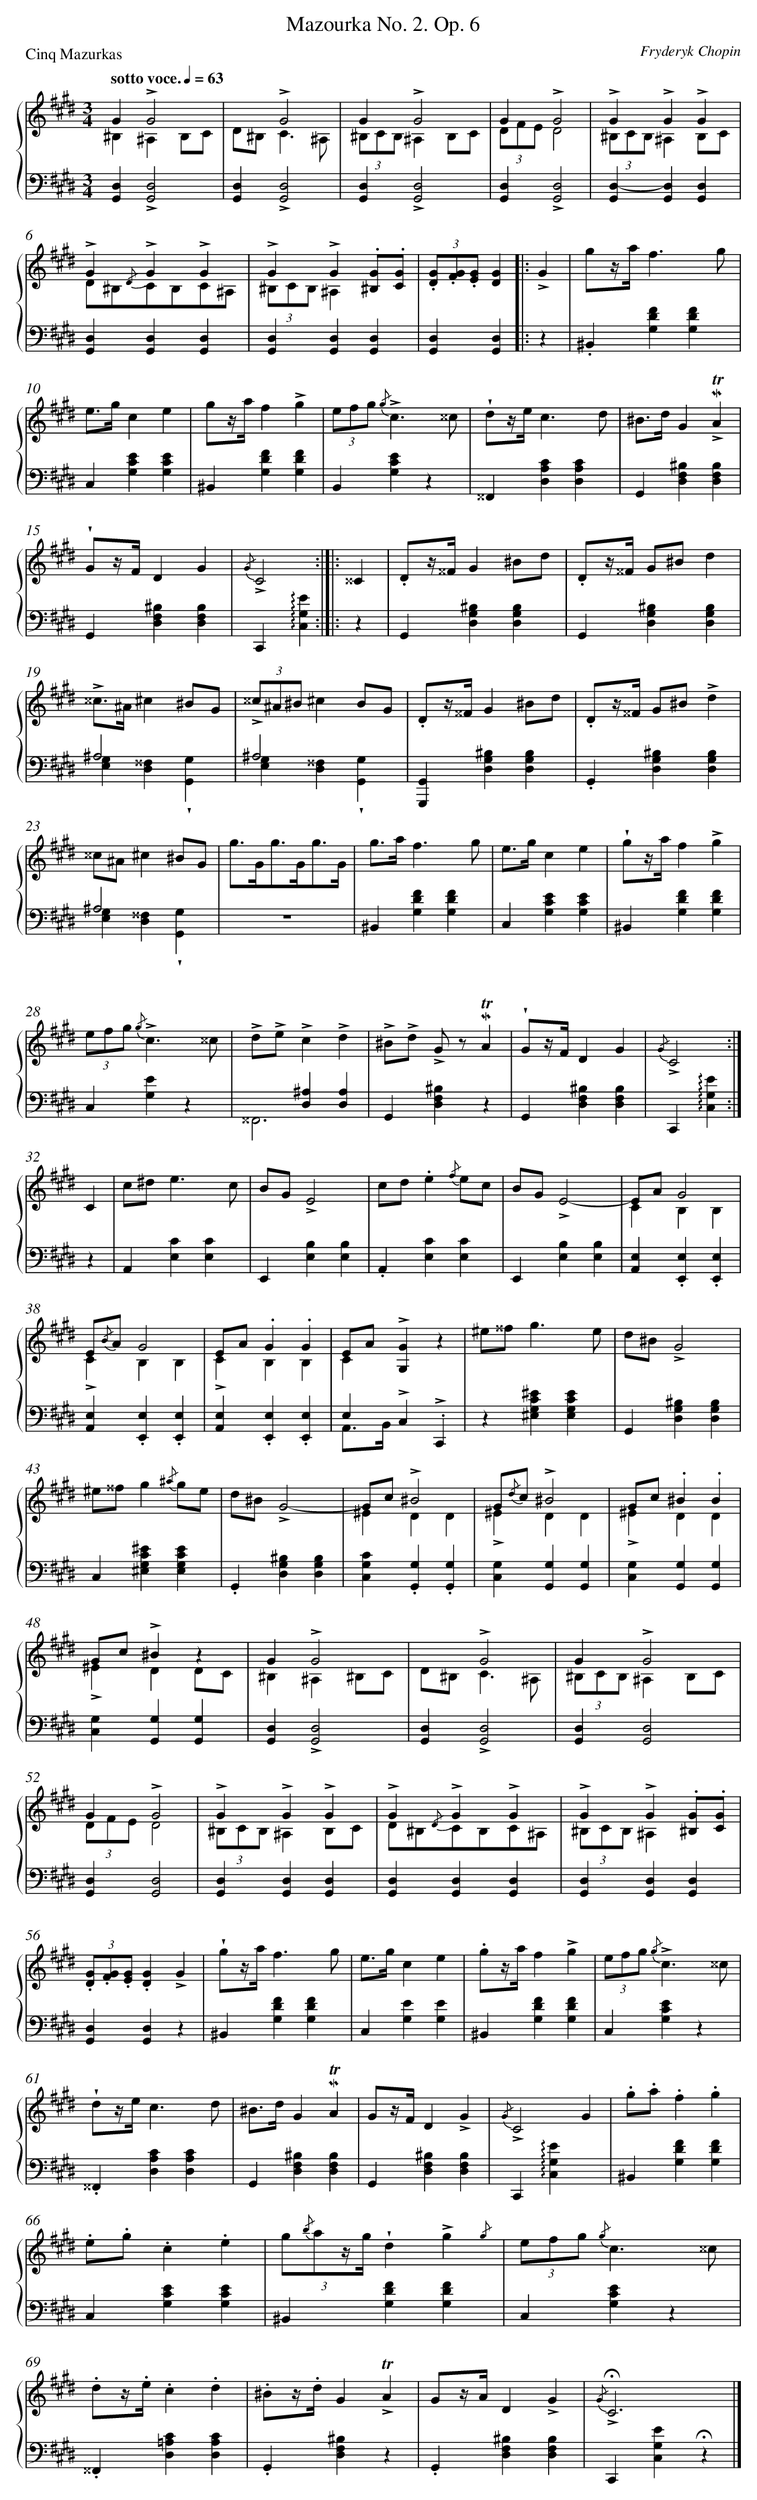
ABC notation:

X:1
T: Mazourka No. 2.	Op. 6
C: Fryderyk Chopin
L: 1/4
M: 3/4
P: Cinq Mazurkas
Q: "sotto voce." 1/4=63
%%staves {1 2}
V: 1 clef=treble
V: 2 clef=bass
K: E
[V:1] G!accent!G2 & ^B,^A,B,/C/ |
[V:2] [D,G,,]!accent![D,2G,,2] |
[V:1] x!accent!G2 & D/^B,<C^A,/ |
[V:2] [D,G,,]!accent![D,2G,,2] |
[V:1] G!accent!G2 & (3^B,/C/B,/^A,B,/C/ |
[V:2] [D,G,,]!accent![D,2G,,2] |
[V:1] G!accent!G2 & (3D/F/E/D2 |
[V:2] [D,G,,]!accent![D,2G,,2] |
[V:1] !accent!G!accent!G!accent!G & (3^B,/C/B,/^A,B,/C/ |
[V:2] [D,-G,,][D,G,,][D,G,,] |
[V:1] !accent!G{/D}!accent!G!accent!G & D/^B,/C/B,/C/^A,/ |
[V:2] [D,G,,][D,G,,][D,G,,] |
[V:1] !accent!G!accent!G.[G/^B,/].[G/C/] & (3^B,/C/B,/^A,x |
[V:2] [D,G,,][D,G,,][D,G,,] |
[V:1] (3.[G/D/].[G/F/].[G/E/][GD] ]|:
[V:2] [D,G,,][D,G,,] ]|:
[V:1] !accent!G [I:setbarnb 9]|
[V:2] z |
[V:1] g/z//a//f3/g/ |
[V:2] .^B,,[FDG,][FDG,] |
[V:1] e/>g/ce |
[V:2] C,[ECG,][ECG,] |
[V:1] g/z//a//f!accent!g |
[V:2] ^B,,[FDG,][FDG,] |
[V:1] (3e/f/g/ {/g}!accent!c3/^^c/ |
[V:2] B,,[ECG,]z |
[V:1] !wedge!d/z//e//c3/d/ |
[V:2] ^^F,,[CA,D,][CA,D,] |
[V:1] ^B/>d/G!accent!!mordent!!trill!A |
[V:2] G,,[^B,F,D,][B,F,D,] |
[V:1] !wedge!G/z//F//DG |
[V:2] G,,[^B,F,D,][B,F,D,] |
[V:1] {/G}!accent!C2 :|]|:
[V:2] C,,!arpeggio![EG,C,] :|]|:
[V:1] ^^C [I:setbarnb 17]|
[V:2] z |
[V:1] .D/z//^^F//G^B/d/ |
[V:2] G,,[^B,G,D,][B,G,D,] |
[V:1] .D/z//^^F// G/^B/d |
[V:2] G,,[^B,G,D,][B,G,D,] |
[V:1] !accent!^^c/>^A/^c^B/G/ |
[V:2] ^A,2x & [G,E,][^^F,D,]!wedge![G,G,,] |
[V:1] (3!accent!^^c/^A/^B/^cB/G/ |
[V:2] ^A,2x & [G,E,][^^F,D,]!wedge![G,G,,] |
[V:1] .D/z//^^F//G^B/d/ |
[V:2] [G,,G,,,][^B,G,D,][B,G,D,] |
[V:1] .D/z//^^F// G/^B/!accent!d |
[V:2] .G,,[^B,G,D,][B,G,D,] |
[V:1] ^^c/^A/^c^B/G/ |
[V:2] ^A,2x & [G,E,][^^F,D,]!wedge![G,G,,] |
[V:1] g/>G/g/>G/g3//G// |
[V:2] z3 |
[V:1] g/>a/f3/g/ |
[V:2] ^B,,[FDG,][FDG,] |
[V:1] e/>g/ce |
[V:2] C,[ECG,][ECG,] |
[V:1] !wedge!g/z//a//f!accent!g |
[V:2] ^B,,[FDG,][FDG,] |
[V:1] (3e/f/g/ {/g}!accent!c3/^^c/ |
[V:2] C,[EG,]z |
[V:1] !accent!d/!accent!e/!accent!c!accent!d |
[V:2] x[^A,D,][A,D,] & ^^F,,3 |
[V:1] !accent!^B/!accent!d/ !accent!G/ z/!mordent!!trill!A |
[V:2] G,,[^B,F,D,]z |
[V:1] !wedge!G/z//F//DG |
[V:2] G,,[^B,F,D,][B,F,D,] |
[V:1] {/G}!accent!C2 :|]
[V:2] C,,!arpeggio![EG,C,] :|]
[V:1] C [I:setbarnb 33]|
[V:2] z |
[V:1] c/^d<ec/ |
[V:2] A,,[CE,][CE,] |
[V:1] B/G/!accent!E2 |
[V:2] E,,[B,E,][B,E,] |
[V:1] c/d/.e{/f} e/c/ |
[V:2] .A,,[CE,][CE,] |
[V:1] B/G/!accent!E2- |
[V:2] E,,[B,E,][B,E,] |
[V:1] E/A/G2 & CB,B, |
[V:2] [E,A,,].[E,E,,].[E,E,,] |
[V:1] E/{/B}A/G2 & !accent!CB,B, |
[V:2] [E,A,,].[E,E,,].[E,E,,] |
[V:1] E/A/.G.G & !accent!CB,B, |
[V:2] [E,A,,].[E,E,,].[E,E,,] |
[V:1] E/A/!accent![GG,]z & Cx2 |
[V:2] E,!accent!C,.!accent!C,, & A,,/>B,,/x2 |
[V:1] ^e/^^f<ge/ |
[V:2] z[^ECG,^E,][ECG,E,] |
[V:1] d/^B/!accent!G2 |
[V:2] G,,[^B,G,D,][B,G,D,] |
[V:1] ^e/^^f/g{/^a} g/e/ |
[V:2] C,[^ECG,^E,][ECG,E,] |
[V:1] d/^B/!accent!G2- |
[V:2] .G,,[^B,G,D,][B,G,D,] |
[V:1] G/c/!accent!^B2 & ^EDD |
[V:2] [CG,C,].[G,G,,].[G,G,,] |
[V:1] G/{/d}c/!accent!^B2 & !accent!^EDD |
[V:2] [G,C,][G,G,,][G,G,,] |
[V:1] G/c/.^B.B & !accent!^EDD |
[V:2] [G,C,][G,G,,][G,G,,] |
[V:1] G/c/!accent!^Bz & !accent!^EDD/C/ |
[V:2] [G,C,][G,G,,][G,G,,] |
[V:1] G!accent!G2 & ^B,^A,^B,/C/ |
[V:2] [D,G,,]!accent![D,2G,,2] |
[V:1] x!accent!G2 & D/^B,<C^A,/ |
[V:2] [D,G,,]!accent![D,2G,,2] |
[V:1] G!accent!G2 & (3^B,/C/B,/^A,B,/C/ |
[V:2] [D,G,,][D,2G,,2] |
[V:1] G!accent!G2 & (3D/F/E/D2 |
[V:2] [D,G,,][D,2G,,2] |
[V:1] !accent!G!accent!G!accent!G & (3^B,/C/B,/^A,B,/C/ |
[V:2] [D,G,,][D,G,,][D,G,,] |
[V:1] !accent!G{/D}!accent!G!accent!G & D/^B,/C/B,/C/^A,/ |
[V:2] [D,G,,][D,G,,][D,G,,] |
[V:1] !accent!G!accent!G.[G/^B,/].[G/C/] & (3^B,/C/B,/^A,x |
[V:2] [D,G,,][D,G,,][D,G,,] |
[V:1] (3.[G/D/].[G/F/].[G/E/].[GD]!accent!G |
[V:2] [D,G,,][D,G,,]z |
[V:1] !wedge!g/z//a//f3/g/ |
[V:2] ^B,,[FDG,][FDG,] |
[V:1] e/>g/ce |
[V:2] C,[EG,][EG,] |
[V:1] .g/z//a//f!accent!g |
[V:2] ^B,,[FDG,][FDG,] |
[V:1] (3e/f/g/ {/g}!accent!c3/^^c/ |
[V:2] C,[ECG,]z |
[V:1] !wedge!d/z//e//c3/d/ |
[V:2] .^^F,,[CA,D,][CA,D,] |
[V:1] ^B/>d/G!mordent!!trill!A |
[V:2] G,,[^B,F,D,][B,F,D,] |
[V:1] G/z//F//D!accent!G |
[V:2] G,,[^B,F,D,][B,F,D,] |
[V:1] {/G}!accent!C2G |
[V:2] C,,!arpeggio![EG,C,]x |
[V:1] .g/.a/.f.g |
[V:2] ^B,,[FDG,][FDG,] |
[V:1] .e/.g/.c.e |
[V:2] C,[ECG,][ECG,] |
[V:1] (3:2:4g/{/b}a/z//g//!wedge!d!accent!g{/g} |
[V:2] ^B,,[FDG,][FDG,] |
[V:1] (3e/f/g/ {/g}c3/^^c/ |
[V:2] C,[ECG,]z |
[V:1] .d/z//.e//.c.d |
[V:2] .^^F,,[C=A,D,][CA,D,] |
[V:1] .^B/z//.d//G!accent!!trill!A |
[V:2] .G,,[^B,F,D,]z |
[V:1] G/z//A//D!accent!G |
[V:2] .G,,[^B,F,D,][B,F,D,] |
[V:1] {/G}!accent!!fermata!C3 |]
[V:2] C,,[EG,C,]!fermata!z |]
